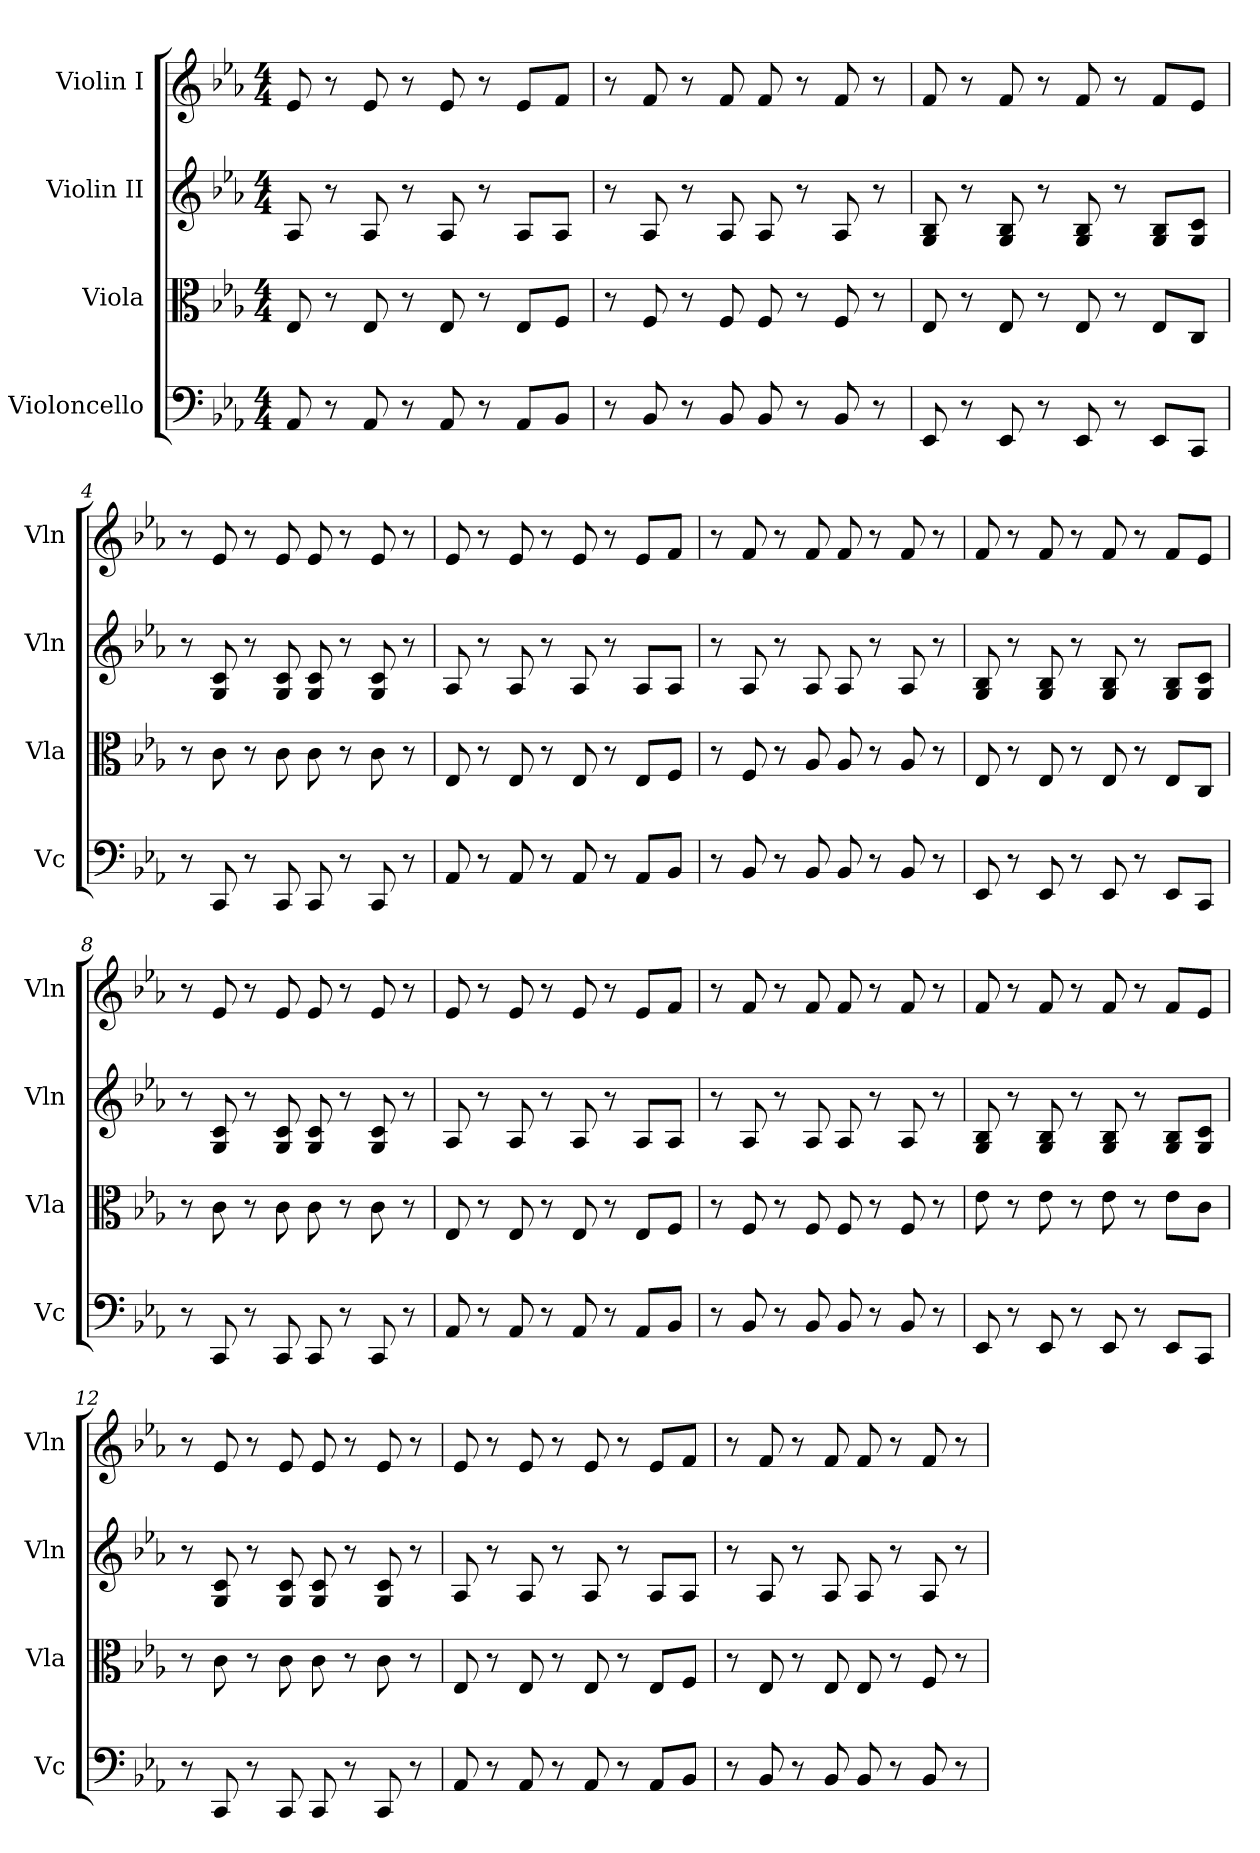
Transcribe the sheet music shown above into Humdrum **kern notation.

**kern	**kern	**kern	**kern
*part4	*part3	*part2	*part1
*staff4	*staff3	*staff2	*staff1
*I"Violoncello	*I"Viola	*I"Violin II	*I"Violin I
*I'Vc	*I'Vla	*I'Vln	*I'Vln
*clefF4	*clefC3	*clefG2	*clefG2
*k[b-e-a-]	*k[b-e-a-]	*k[b-e-a-]	*k[b-e-a-]
*M4/4	*M4/4	*M4/4	*M4/4
*MM138	*MM138	*MM138	*MM138
=1	=1	=1	=1
8AA-/	8E-/	8A-/	8e-/
8r	8r	8r	8r
8AA-/	8E-/	8A-/	8e-/
8r	8r	8r	8r
8AA-/	8E-/	8A-/	8e-/
8r	8r	8r	8r
8AA-/L	8E-/L	8A-/L	8e-/L
8BB-/J	8F/J	8A-/J	8f/J
=2	=2	=2	=2
8r	8r	8r	8r
8BB-/	8F/	8A-/	8f/
8r	8r	8r	8r
8BB-/	8F/	8A-/	8f/
8BB-/	8F/	8A-/	8f/
8r	8r	8r	8r
8BB-/	8F/	8A-/	8f/
8r	8r	8r	8r
=3	=3	=3	=3
8EE-/	8E-/	8G/ 8B-/	8f/
8r	8r	8r	8r
8EE-/	8E-/	8G/ 8B-/	8f/
8r	8r	8r	8r
8EE-/	8E-/	8G/ 8B-/	8f/
8r	8r	8r	8r
8EE-/L	8E-/L	8G/ 8B-/L	8f/L
8CC/J	8C/J	8G/ 8c/J	8e-/J
!!LO:LB:g=z
=4	=4	=4	=4
8r	8r	8r	8r
8CC/	8c\	8G/ 8c/	8e-/
8r	8r	8r	8r
8CC/	8c\	8G/ 8c/	8e-/
8CC/	8c\	8G/ 8c/	8e-/
8r	8r	8r	8r
8CC/	8c\	8G/ 8c/	8e-/
8r	8r	8r	8r
=5	=5	=5	=5
8AA-/	8E-/	8A-/	8e-/
8r	8r	8r	8r
8AA-/	8E-/	8A-/	8e-/
8r	8r	8r	8r
8AA-/	8E-/	8A-/	8e-/
8r	8r	8r	8r
8AA-/L	8E-/L	8A-/L	8e-/L
8BB-/J	8F/J	8A-/J	8f/J
=6	=6	=6	=6
8r	8r	8r	8r
8BB-/	8F/	8A-/	8f/
8r	8r	8r	8r
8BB-/	8A-/	8A-/	8f/
8BB-/	8A-/	8A-/	8f/
8r	8r	8r	8r
8BB-/	8A-/	8A-/	8f/
8r	8r	8r	8r
=7	=7	=7	=7
8EE-/	8E-/	8G/ 8B-/	8f/
8r	8r	8r	8r
8EE-/	8E-/	8G/ 8B-/	8f/
8r	8r	8r	8r
8EE-/	8E-/	8G/ 8B-/	8f/
8r	8r	8r	8r
8EE-/L	8E-/L	8G/ 8B-/L	8f/L
8CC/J	8C/J	8G/ 8c/J	8e-/J
!!LO:PB:g=z
=8	=8	=8	=8
8r	8r	8r	8r
8CC/	8c\	8G/ 8c/	8e-/
8r	8r	8r	8r
8CC/	8c\	8G/ 8c/	8e-/
8CC/	8c\	8G/ 8c/	8e-/
8r	8r	8r	8r
8CC/	8c\	8G/ 8c/	8e-/
8r	8r	8r	8r
=9	=9	=9	=9
8AA-/	8E-/	8A-/	8e-/
8r	8r	8r	8r
8AA-/	8E-/	8A-/	8e-/
8r	8r	8r	8r
8AA-/	8E-/	8A-/	8e-/
8r	8r	8r	8r
8AA-/L	8E-/L	8A-/L	8e-/L
8BB-/J	8F/J	8A-/J	8f/J
=10	=10	=10	=10
8r	8r	8r	8r
8BB-/	8F/	8A-/	8f/
8r	8r	8r	8r
8BB-/	8F/	8A-/	8f/
8BB-/	8F/	8A-/	8f/
8r	8r	8r	8r
8BB-/	8F/	8A-/	8f/
8r	8r	8r	8r
=11	=11	=11	=11
8EE-/	8e-\	8G/ 8B-/	8f/
8r	8r	8r	8r
8EE-/	8e-\	8G/ 8B-/	8f/
8r	8r	8r	8r
8EE-/	8e-\	8G/ 8B-/	8f/
8r	8r	8r	8r
8EE-/L	8e-\L	8G/ 8B-/L	8f/L
8CC/J	8c\J	8G/ 8c/J	8e-/J
!!LO:LB:g=z
=12	=12	=12	=12
8r	8r	8r	8r
8CC/	8c\	8G/ 8c/	8e-/
8r	8r	8r	8r
8CC/	8c\	8G/ 8c/	8e-/
8CC/	8c\	8G/ 8c/	8e-/
8r	8r	8r	8r
8CC/	8c\	8G/ 8c/	8e-/
8r	8r	8r	8r
=13	=13	=13	=13
8AA-/	8E-/	8A-/	8e-/
8r	8r	8r	8r
8AA-/	8E-/	8A-/	8e-/
8r	8r	8r	8r
8AA-/	8E-/	8A-/	8e-/
8r	8r	8r	8r
8AA-/L	8E-/L	8A-/L	8e-/L
8BB-/J	8F/J	8A-/J	8f/J
=14	=14	=14	=14
8r	8r	8r	8r
8BB-/	8E-/	8A-/	8f/
8r	8r	8r	8r
8BB-/	8E-/	8A-/	8f/
8BB-/	8E-/	8A-/	8f/
8r	8r	8r	8r
8BB-/	8F/	8A-/	8f/
8r	8r	8r	8r
=	=	=	=
*-	*-	*-	*-
